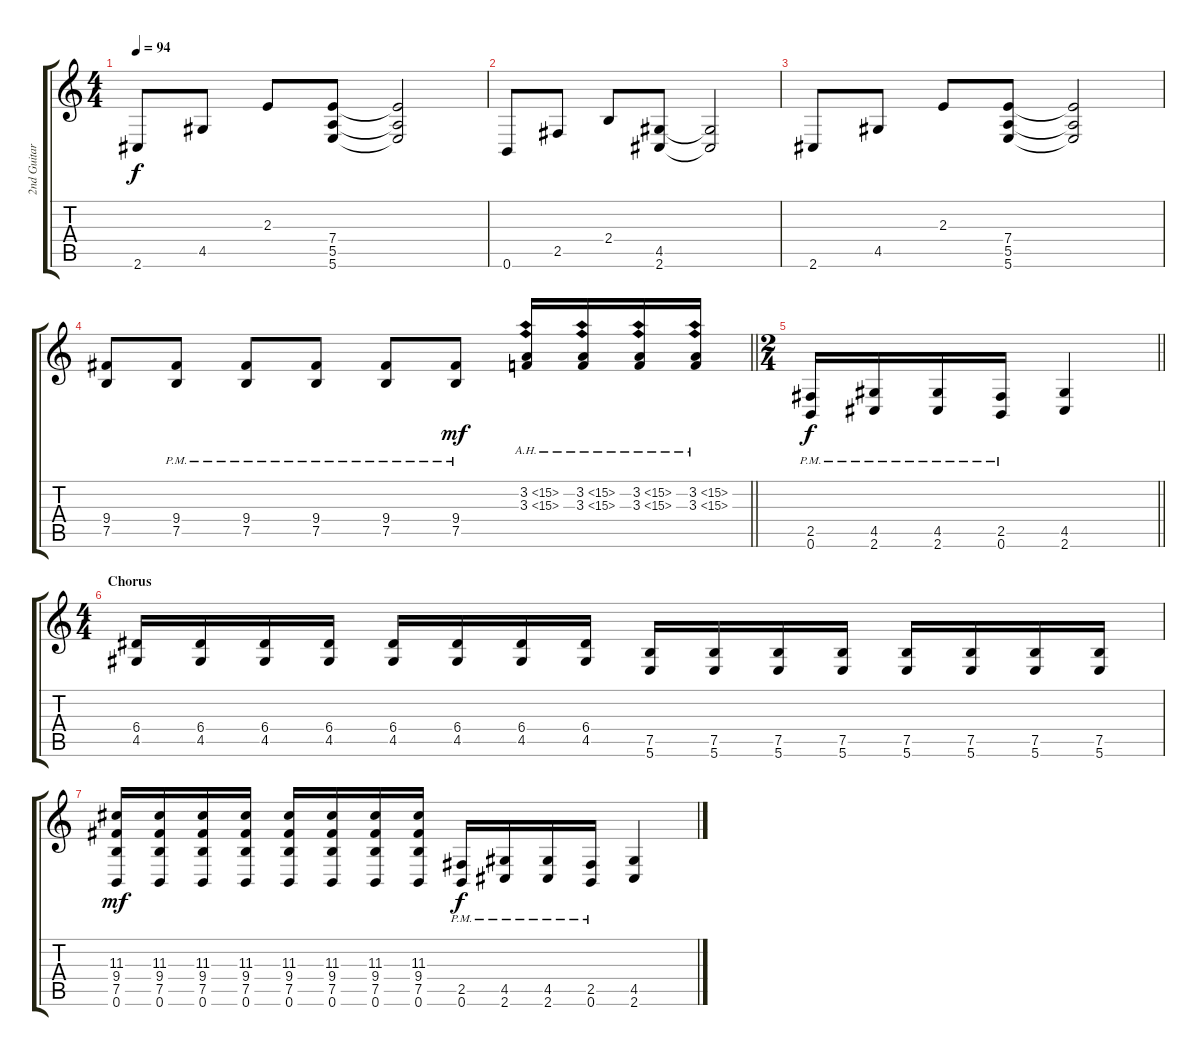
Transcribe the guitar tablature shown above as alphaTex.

\track ("2nd Guitar" "2nd Guitar") {instrument distortionguitar}
\staff {score tabs}
\tuning (B3 Gb3 D3 A2 E2 B1) {hide}
\ts (4 4)
\tempo 94
\clef g2
\ks c
2.6.8{dy f} 4.5.8 2.3.8 (7.4 5.5 5.6).8 (7.4{t} 5.5{t} 5.6{t}).2 |
0.6.8 2.5.8 2.4.8 (4.5 2.6).8 (4.5{t} 2.6{t}).2 |
2.6.8 4.5.8 2.3.8 (7.4 5.5 5.6).8 (7.4{t} 5.5{t} 5.6{t}).2 |
\barLineRight lightlight
(9.4 7.5).8 (9.4{pm} 7.5{pm}).8 (9.4{pm} 7.5{pm}).8 (9.4{pm} 7.5{pm}).8 (9.4{pm} 7.5{pm}).8 (9.4{pm} 7.5).8{dy mf} (3.2{ah 12} 3.3{ah 12}).16 (3.2{ah 12} 3.3{ah 12}).16 (3.2{ah 12} 3.3{ah 12}).16 (3.2{ah 12} 3.3{ah 12}).16 |
\ts (2 4)
\barLineRight lightlight
(2.5{pm} 0.6{pm}).16{dy f} (4.5{pm} 2.6{pm}).16 (4.5{pm} 2.6{pm}).16 (2.5{pm} 0.6{pm}).16 (4.5 2.6).4 |
\ts (4 4)
\section ("" "Chorus")
(6.4 4.5).16 (6.4 4.5).16 (6.4 4.5).16 (6.4 4.5).16 (6.4 4.5).16 (6.4 4.5).16 (6.4 4.5).16 (6.4 4.5).16 (7.5 5.6).16 (7.5 5.6).16 (7.5 5.6).16 (7.5 5.6).16 (7.5 5.6).16 (7.5 5.6).16 (7.5 5.6).16 (7.5 5.6).16 |
(11.3 9.4 7.5 0.6).16{dy mf} (11.3 9.4 7.5 0.6).16 (11.3 9.4 7.5 0.6).16 (11.3 9.4 7.5 0.6).16 (11.3 9.4 7.5 0.6).16 (11.3 9.4 7.5 0.6).16 (11.3 9.4 7.5 0.6).16 (11.3 9.4 7.5 0.6).16 (2.5{pm} 0.6{pm}).16{dy f} (4.5{pm} 2.6{pm}).16 (4.5{pm} 2.6{pm}).16 (2.5{pm} 0.6{pm}).16 (4.5 2.6).4
